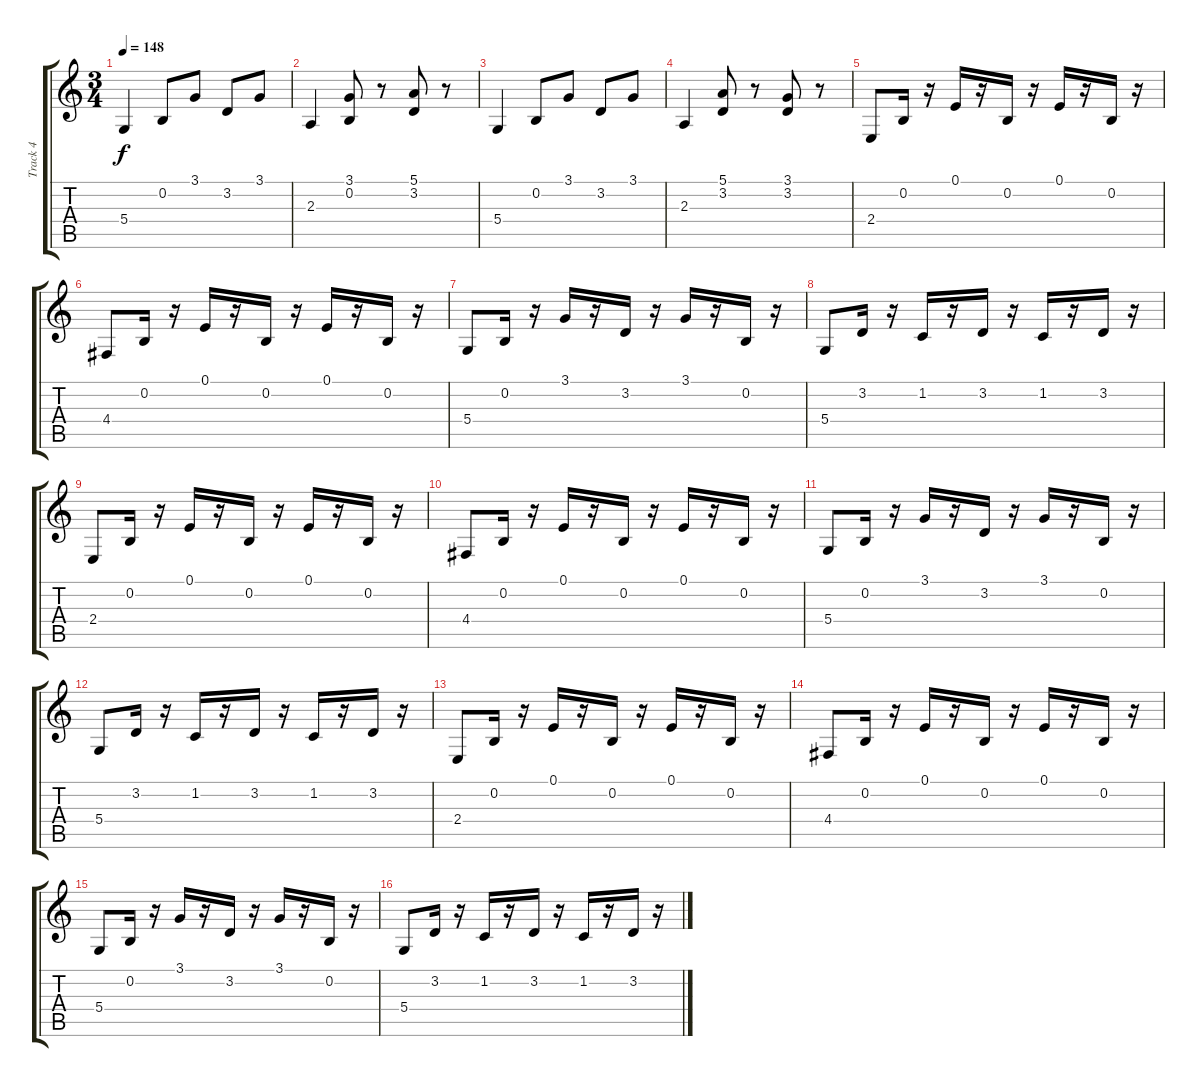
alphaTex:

\track ("Track 4" "Track 4") {instrument viola}
\staff {score tabs}
\tuning (E4 B3 G3 D3 A2 E2) {hide}
\ts (3 4)
\tempo 148
\clef g2
\ks c
5.4.4{dy f} 0.2.8 3.1.8 3.2.8 3.1.8 |
2.3.4 (3.1 0.2).8 r.8 (5.1 3.2).8 r.8 |
5.4.4 0.2.8 3.1.8 3.2.8 3.1.8 |
2.3.4 (5.1 3.2).8 r.8 (3.1 3.2).8 r.8 |
2.4.8 0.2.16 r.16 0.1.16 r.16 0.2.16 r.16 0.1.16 r.16 0.2.16 r.16 |
4.4.8 0.2.16 r.16 0.1.16 r.16 0.2.16 r.16 0.1.16 r.16 0.2.16 r.16 |
5.4.8 0.2.16 r.16 3.1.16 r.16 3.2.16 r.16 3.1.16 r.16 0.2.16 r.16 |
5.4.8 3.2.16 r.16 1.2.16 r.16 3.2.16 r.16 1.2.16 r.16 3.2.16 r.16 |
2.4.8 0.2.16 r.16 0.1.16 r.16 0.2.16 r.16 0.1.16 r.16 0.2.16 r.16 |
4.4.8 0.2.16 r.16 0.1.16 r.16 0.2.16 r.16 0.1.16 r.16 0.2.16 r.16 |
5.4.8 0.2.16 r.16 3.1.16 r.16 3.2.16 r.16 3.1.16 r.16 0.2.16 r.16 |
5.4.8 3.2.16 r.16 1.2.16 r.16 3.2.16 r.16 1.2.16 r.16 3.2.16 r.16 |
2.4.8 0.2.16 r.16 0.1.16 r.16 0.2.16 r.16 0.1.16 r.16 0.2.16 r.16 |
4.4.8 0.2.16 r.16 0.1.16 r.16 0.2.16 r.16 0.1.16 r.16 0.2.16 r.16 |
5.4.8 0.2.16 r.16 3.1.16 r.16 3.2.16 r.16 3.1.16 r.16 0.2.16 r.16 |
5.4.8 3.2.16 r.16 1.2.16 r.16 3.2.16 r.16 1.2.16 r.16 3.2.16 r.16
